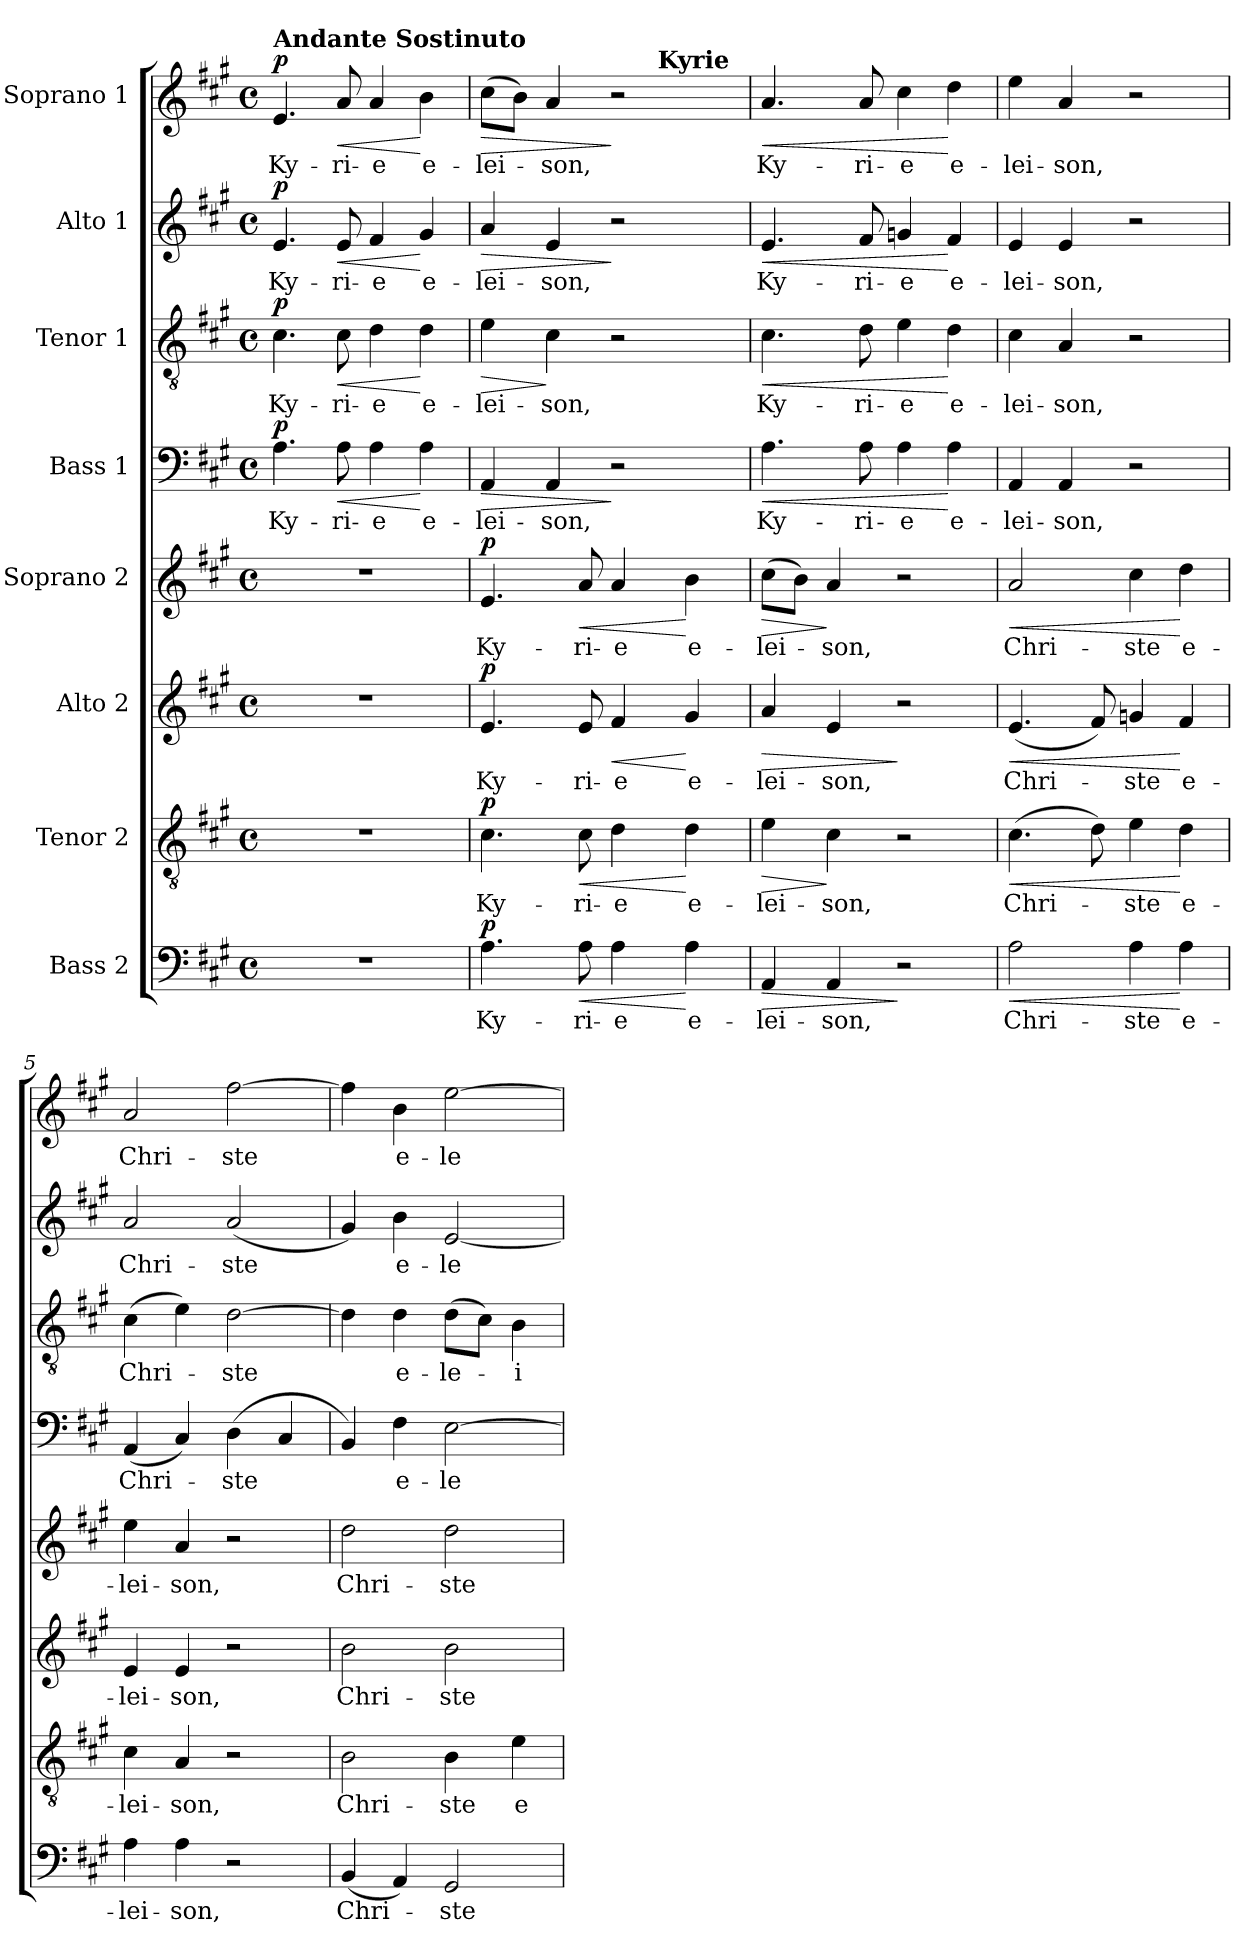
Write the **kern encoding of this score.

**kern	**text	**dynam	**kern	**text	**dynam	**kern	**text	**dynam	**kern	**text	**dynam	**kern	**text	**dynam	**kern	**text	**dynam	**kern	**text	**dynam	**kern	**text	**dynam
*part8	*part8	*part8	*part7	*part7	*part7	*part6	*part6	*part6	*part5	*part5	*part5	*part4	*part4	*part4	*part3	*part3	*part3	*part2	*part2	*part2	*part1	*part1	*part1
*staff8	*staff8	*staff8	*staff7	*staff7	*staff7	*staff6	*staff6	*staff6	*staff5	*staff5	*staff5	*staff4	*staff4	*staff4	*staff3	*staff3	*staff3	*staff2	*staff2	*staff2	*staff1	*staff1	*staff1
*I"Bass 2	*	*	*I"Tenor 2	*	*	*I"Alto 2	*	*	*I"Soprano 2	*	*	*I"Bass 1	*	*	*I"Tenor 1	*	*	*I"Alto 1	*	*	*I"Soprano 1	*	*
!!LO:PB:g=z
*clefF4	*	*	*clefGv2	*	*	*clefG2	*	*	*clefG2	*	*	*clefF4	*	*	*clefGv2	*	*	*clefG2	*	*	*clefG2	*	*
*k[f#c#g#]	*	*	*k[f#c#g#]	*	*	*k[f#c#g#]	*	*	*k[f#c#g#]	*	*	*k[f#c#g#]	*	*	*k[f#c#g#]	*	*	*k[f#c#g#]	*	*	*k[f#c#g#]	*	*
*A:	*	*	*A:	*	*	*A:	*	*	*A:	*	*	*A:	*	*	*A:	*	*	*A:	*	*	*A:	*	*
*M4/4	*	*	*M4/4	*	*	*M4/4	*	*	*M4/4	*	*	*M4/4	*	*	*M4/4	*	*	*M4/4	*	*	*M4/4	*	*
*met(c)	*	*	*met(c)	*	*	*met(c)	*	*	*met(c)	*	*	*met(c)	*	*	*met(c)	*	*	*met(c)	*	*	*met(c)	*	*
=1	=1	=1	=1	=1	=1	=1	=1	=1	=1	=1	=1	=1	=1	=1	=1	=1	=1	=1	=1	=1	=1	=1	=1
!	!	!	!	!	!	!	!	!	!	!	!	!	!	!	!	!	!	!	!	!	!LO:TX:a:B:t=Andante Sostinuto	!	!
!	!	!	!	!	!	!	!	!	!	!	!	!	!LO:LY:b	!LO:DY:b	!	!LO:LY:b	!LO:DY:b	!	!LO:LY:b	!LO:DY:b	!	!LO:LY:b	!LO:DY:b
1r	.	.	1r	.	.	1r	.	.	1r	.	.	4.A\	Ky-	p	4.c#\	Ky-	p	4.e/	Ky-	p	4.e/	Ky-	p
!	!	!	!	!	!	!	!	!	!	!	!	!	!LO:LY:b	!LO:HP:b	!	!LO:LY:b	!LO:HP:b	!	!LO:LY:b	!LO:HP:b	!	!LO:LY:b	!LO:HP:b
.	.	.	.	.	.	.	.	.	.	.	.	8A\	-ri-	<	8c#\	-ri-	<	8e/	-ri-	<	8a/	-ri-	<
!	!	!	!	!	!	!	!	!	!	!	!	!	!LO:LY:b	!	!	!LO:LY:b	!	!	!LO:LY:b	!	!	!LO:LY:b	!
.	.	.	.	.	.	.	.	.	.	.	.	4A\	-e	.	4d\	-e	.	4f#/	-e	.	4a/	-e	.
!	!	!	!	!	!	!	!	!	!	!	!	!	!LO:LY:b	!	!	!LO:LY:b	!	!	!LO:LY:b	!	!	!LO:LY:b	!
.	.	.	.	.	.	.	.	.	.	.	.	4A\	e-	[	4d\	e-	[	4g#/	e-	[	4b\	e-	[
=2	=2	=2	=2	=2	=2	=2	=2	=2	=2	=2	=2	=2	=2	=2	=2	=2	=2	=2	=2	=2	=2	=2	=2
!	!LO:LY:b	!LO:DY:b	!	!LO:LY:b	!LO:DY:b	!	!LO:LY:b	!LO:DY:b	!	!LO:LY:b	!LO:DY:b	!	!LO:LY:b	!LO:HP:b	!	!LO:LY:b	!LO:HP:b	!	!LO:LY:b	!LO:HP:b	!	!LO:LY:b	!LO:HP:b
*	*	*	*	*	*	*	*	*	*	*	*	*	*	*	*	*	*	*	*	*	*^	*	*
4.A\	Ky-	p	4.c#\	Ky-	p	4.e/	Ky-	p	4.e/	Ky-	p	4AA/	-lei-	>	4e\	-lei-	>	4a/	-lei-	>	(>8cc#\L	2ryy	-lei-	>
.	.	.	.	.	.	.	.	.	.	.	.	.	.	.	.	.	.	.	.	.	8b\J)	.	.	.
!	!	!	!	!	!	!	!	!	!	!	!	!	!LO:LY:b	!	!	!LO:LY:b	!	!	!LO:LY:b	!	!	!	!LO:LY:b	!
.	.	.	.	.	.	.	.	.	.	.	.	4AA/	-son,	.	4c#\	-son,	]	4e/	-son,	.	4a/	.	-son,	.
!	!LO:LY:b	!LO:HP:b	!	!LO:LY:b	!LO:HP:b	!	!LO:LY:b	!	!	!LO:LY:b	!LO:HP:b	!	!	!	!	!	!	!	!	!	!	!	!	!
8A\	-ri-	<	8c#\	-ri-	<	8e/	-ri-	.	8a/	-ri-	<	.	.	.	.	.	.	.	.	.	.	.	.	.
!	!LO:LY:b	!	!	!LO:LY:b	!	!	!LO:LY:b	!LO:HP:b	!	!LO:LY:b	!	!	!	!	!	!	!	!	!	!	!	!	!	!
4A\	-e	.	4d\	-e	.	4f#/	-e	<	4a/	-e	.	2r	.	]	2r	.	.	2r	.	]	2r	8ryy	.	]
.	.	.	.	.	.	.	.	.	.	.	.	.	.	.	.	.	.	.	.	.	.	32ryy	.	.
!	!	!	!	!	!	!	!	!	!	!	!	!	!	!	!	!	!	!	!	!	!	!LO:TX:a:B:t=Kyrie	!	!
.	.	.	.	.	.	.	.	.	.	.	.	.	.	.	.	.	.	.	.	.	.	4ryy	.	.
!	!LO:LY:b	!	!	!LO:LY:b	!	!	!LO:LY:b	!	!	!LO:LY:b	!	!	!	!	!	!	!	!	!	!	!	!	!	!
4A\	e-	[	4d\	e-	[	4g#/	e-	[	4b\	e-	[	.	.	.	.	.	.	.	.	.	.	.	.	.
.	.	.	.	.	.	.	.	.	.	.	.	.	.	.	.	.	.	.	.	.	.	16.ryy	.	.
=3	=3	=3	=3	=3	=3	=3	=3	=3	=3	=3	=3	=3	=3	=3	=3	=3	=3	=3	=3	=3	=3	=3	=3	=3
!	!LO:LY:b	!LO:HP:b	!	!LO:LY:b	!LO:HP:b	!	!LO:LY:b	!LO:HP:b	!	!LO:LY:b	!LO:HP:b	!	!LO:LY:b	!LO:HP:b	!	!LO:LY:b	!LO:HP:b	!	!LO:LY:b	!LO:HP:b	!	!	!LO:LY:b	!LO:HP:b
*	*	*	*	*	*	*	*	*	*	*	*	*	*	*	*	*	*	*	*	*	*v	*v	*	*
4AA/	-lei-	>	4e\	-lei-	>	4a/	-lei-	>	(>8cc#\L	-lei-	>	4.A\	Ky-	<	4.c#\	Ky-	<	4.e/	Ky-	<	4.a/	Ky-	<
.	.	.	.	.	.	.	.	.	8b\J)	.	.	.	.	.	.	.	.	.	.	.	.	.	.
!	!LO:LY:b	!	!	!LO:LY:b	!	!	!LO:LY:b	!	!	!LO:LY:b	!	!	!	!	!	!	!	!	!	!	!	!	!
4AA/	-son,	.	4c#\	-son,	]	4e/	-son,	.	4a/	-son,	]	.	.	.	.	.	.	.	.	.	.	.	.
!	!	!	!	!	!	!	!	!	!	!	!	!	!LO:LY:b	!	!	!LO:LY:b	!	!	!LO:LY:b	!	!	!LO:LY:b	!
.	.	.	.	.	.	.	.	.	.	.	.	8A\	-ri-	.	8d\	-ri-	.	8f#/	-ri-	.	8a/	-ri-	.
!	!	!	!	!	!	!	!	!	!	!	!	!	!LO:LY:b	!	!	!LO:LY:b	!	!	!LO:LY:b	!	!	!LO:LY:b	!
2r	.	]	2r	.	.	2r	.	]	2r	.	.	4A\	-e	.	4e\	-e	.	4gn/	-e	.	4cc#\	-e	.
!	!	!	!	!	!	!	!	!	!	!	!	!	!LO:LY:b	!	!	!LO:LY:b	!	!	!LO:LY:b	!	!	!LO:LY:b	!
.	.	.	.	.	.	.	.	.	.	.	.	4A\	e-	[	4d\	e-	[	4f#/	e-	[	4dd\	e-	[
=4	=4	=4	=4	=4	=4	=4	=4	=4	=4	=4	=4	=4	=4	=4	=4	=4	=4	=4	=4	=4	=4	=4	=4
!	!LO:LY:b	!LO:HP:b	!	!LO:LY:b	!LO:HP:b	!	!LO:LY:b	!LO:HP:b	!	!LO:LY:b	!LO:HP:b	!	!LO:LY:b	!	!	!LO:LY:b	!	!	!LO:LY:b	!	!	!LO:LY:b	!
2A\	Chri-	<	(>4.c#\	Chri-	<	(<4.e/	Chri-	<	2a/	Chri-	<	4AA/	-lei-	.	4c#\	-lei-	.	4e/	-lei-	.	4ee\	-lei-	.
!	!	!	!	!	!	!	!	!	!	!	!	!	!LO:LY:b	!	!	!LO:LY:b	!	!	!LO:LY:b	!	!	!LO:LY:b	!
.	.	.	.	.	.	.	.	.	.	.	.	4AA/	-son,	.	4A/	-son,	.	4e/	-son,	.	4a/	-son,	.
.	.	.	8d\)	.	.	8f#/)	.	.	.	.	.	.	.	.	.	.	.	.	.	.	.	.	.
!	!LO:LY:b	!	!	!LO:LY:b	!	!	!LO:LY:b	!	!	!LO:LY:b	!	!	!	!	!	!	!	!	!	!	!	!	!
4A\	-ste	.	4e\	-ste	.	4gn/	-ste	.	4cc#\	-ste	.	2r	.	.	2r	.	.	2r	.	.	2r	.	.
!	!LO:LY:b	!	!	!LO:LY:b	!	!	!LO:LY:b	!	!	!LO:LY:b	!	!	!	!	!	!	!	!	!	!	!	!	!
4A\	e-	[	4d\	e-	[	4f#/	e-	[	4dd\	e-	[	.	.	.	.	.	.	.	.	.	.	.	.
!!LO:LB:g=z
=5	=5	=5	=5	=5	=5	=5	=5	=5	=5	=5	=5	=5	=5	=5	=5	=5	=5	=5	=5	=5	=5	=5	=5
!	!LO:LY:b	!	!	!LO:LY:b	!	!	!LO:LY:b	!	!	!LO:LY:b	!	!	!LO:LY:b	!	!	!LO:LY:b	!	!	!LO:LY:b	!	!	!LO:LY:b	!
4A\	-lei-	.	4c#\	-lei-	.	4e/	-lei-	.	4ee\	-lei-	.	(<4AA/	Chri-	.	(>4c#\	Chri-	.	2a/	Chri-	.	2a/	Chri-	.
!	!LO:LY:b	!	!	!LO:LY:b	!	!	!LO:LY:b	!	!	!LO:LY:b	!	!	!	!	!	!	!	!	!	!	!	!	!
4A\	-son,	.	4A/	-son,	.	4e/	-son,	.	4a/	-son,	.	4C#/)	.	.	4e\)	.	.	.	.	.	.	.	.
!	!	!	!	!	!	!	!	!	!	!	!	!	!LO:LY:b	!	!	!LO:LY:b	!	!	!LO:LY:b	!	!	!LO:LY:b	!
2r	.	.	2r	.	.	2r	.	.	2r	.	.	(<4D\	-ste	.	[2d\	-ste	.	(<2a/	-ste	.	[2ff#\	-ste	.
.	.	.	.	.	.	.	.	.	.	.	.	4C#/	.	.	.	.	.	.	.	.	.	.	.
=6	=6	=6	=6	=6	=6	=6	=6	=6	=6	=6	=6	=6	=6	=6	=6	=6	=6	=6	=6	=6	=6	=6	=6
!	!LO:LY:b	!	!	!LO:LY:b	!	!	!LO:LY:b	!	!	!LO:LY:b	!	!	!	!	!	!	!	!	!	!	!	!	!
(<4BB/	Chri-	.	2B\	Chri-	.	2b\	Chri-	.	2dd\	Chri-	.	4BB/)	.	.	4d\]	.	.	4g#/)	.	.	4ff#\]	.	.
!	!	!	!	!	!	!	!	!	!	!	!	!	!LO:LY:b	!	!	!LO:LY:b	!	!	!LO:LY:b	!	!	!LO:LY:b	!
4AA/)	.	.	.	.	.	.	.	.	.	.	.	4F#\	e-	.	4d\	e-	.	4b\	e-	.	4b\	e-	.
!	!LO:LY:b	!	!	!LO:LY:b	!	!	!LO:LY:b	!	!	!LO:LY:b	!	!	!LO:LY:b	!	!	!LO:LY:b	!	!	!LO:LY:b	!	!	!LO:LY:b	!
2GG#/	-ste	.	4B\	-ste	.	2b\	-ste	.	2dd\	-ste	.	[2E\	-le-	.	(>8d\L	-le-	.	[2e/	-le-	.	[2ee\	-le-	.
.	.	.	.	.	.	.	.	.	.	.	.	.	.	.	8c#\J)	.	.	.	.	.	.	.	.
!	!	!	!	!LO:LY:b	!	!	!	!	!	!	!	!	!	!	!	!LO:LY:b	!	!	!	!	!	!	!
.	.	.	4e\	e-	.	.	.	.	.	.	.	.	.	.	4B\	-i-	.	.	.	.	.	.	.
=	=	=	=	=	=	=	=	=	=	=	=	=	=	=	=	=	=	=	=	=	=	=	=
*-	*-	*-	*-	*-	*-	*-	*-	*-	*-	*-	*-	*-	*-	*-	*-	*-	*-	*-	*-	*-	*-	*-	*-
